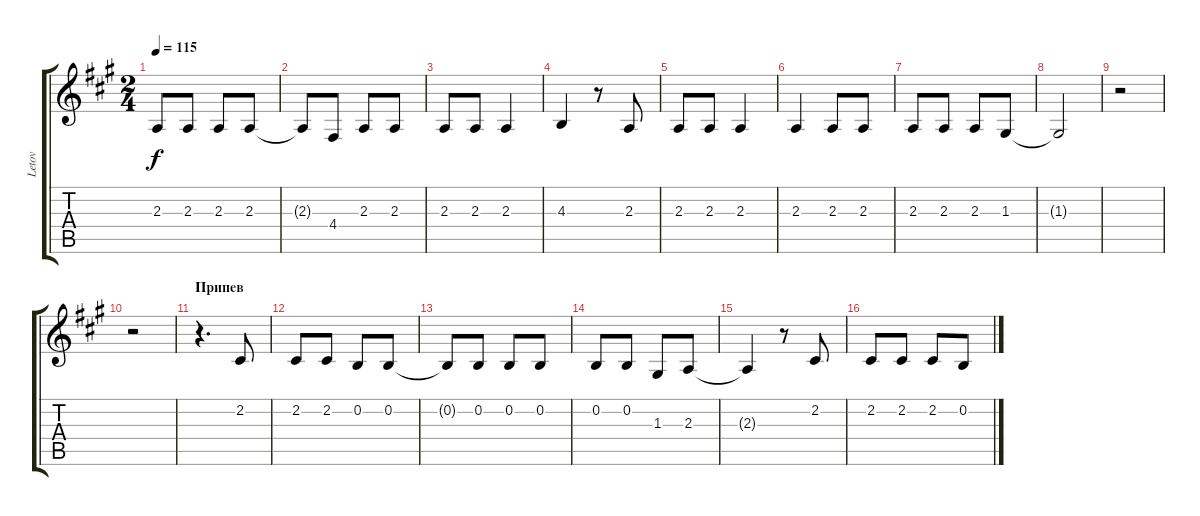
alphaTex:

\track ("Letov" "Letov") {instrument altosax}
\staff {score tabs}
\tuning (E4 B3 G3 D3 A2 E2) {hide}
\ts (2 4)
\tempo 115
\clef g2
\ks f#minor
2.3.8{dy f} 2.3.8 2.3.8 2.3.8 |
2.3{t}.8 4.4.8 2.3.8 2.3.8 |
2.3.8 2.3.8 2.3.4 |
4.3.4 r.8 2.3.8 |
2.3.8 2.3.8 2.3.4 |
2.3.4 2.3.8 2.3.8 |
2.3.8 2.3.8 2.3.8 1.3.8 |
1.3{t}.2 |
r.2 |
r.2 |
\section ("" "Припев")
r.4{d} 2.2.8 |
2.2.8 2.2.8 0.2.8 0.2.8 |
0.2{t}.8 0.2.8 0.2.8 0.2.8 |
0.2.8 0.2.8 1.3.8 2.3.8 |
2.3{t}.4 r.8 2.2.8 |
2.2.8 2.2.8 2.2.8 0.2.8
